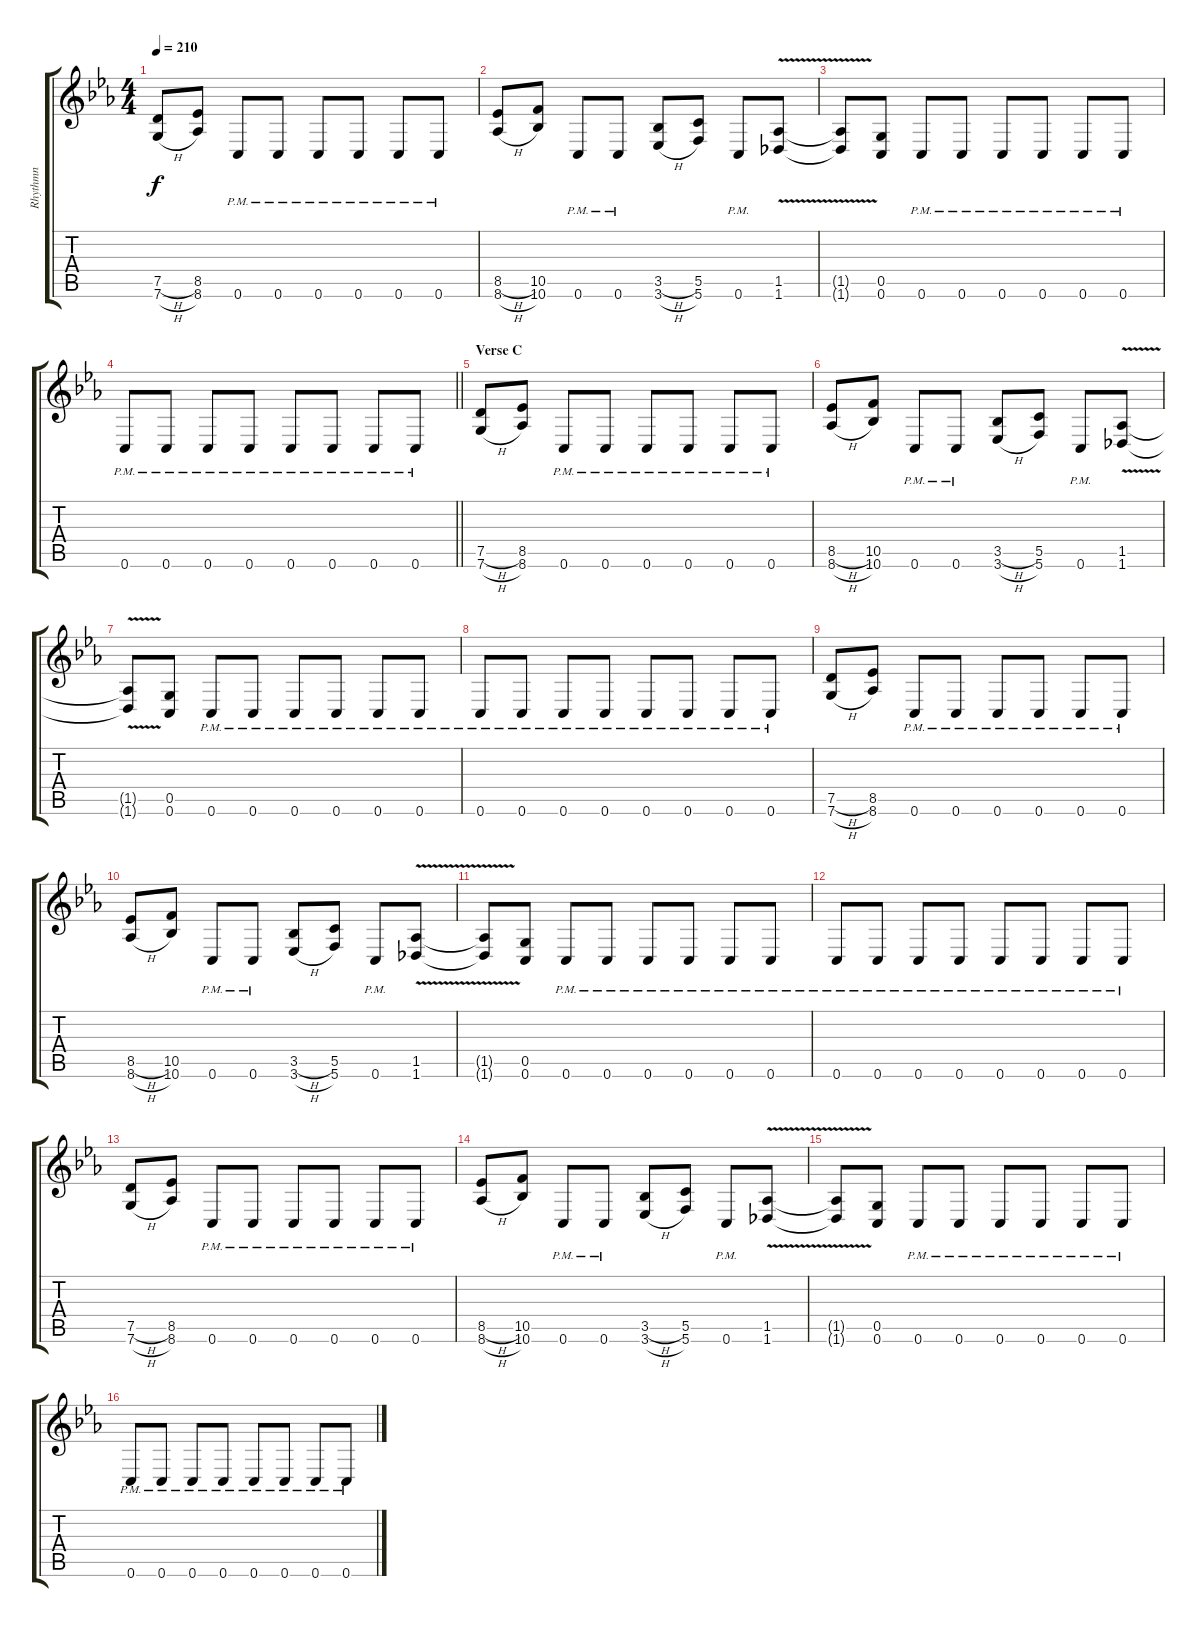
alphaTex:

\track ("Rhythmn" "Rhythmn") {instrument overdrivenguitar}
\staff {score tabs}
\tuning (D4 A3 F3 C3 G2 C2) {hide}
\ts (4 4)
\tempo 210
\clef g2
\ks cminor
(7.5{h} 7.6{h}).8{dy f} (8.5 8.6).8 0.6{pm}.8 0.6{pm}.8 0.6{pm}.8 0.6{pm}.8 0.6{pm}.8 0.6{pm}.8 |
(8.5{h} 8.6{h}).8 (10.5 10.6).8 0.6{pm}.8 0.6{pm}.8 (3.5{h} 3.6{h}).8 (5.5 5.6).8 0.6{pm}.8 (1.5{v} 1.6{v}).8 |
(1.5{t} 1.6{t}).8 (0.5 0.6).8 0.6{pm}.8 0.6{pm}.8 0.6{pm}.8 0.6{pm}.8 0.6{pm}.8 0.6{pm}.8 |
\barLineRight lightlight
0.6{pm}.8 0.6{pm}.8 0.6{pm}.8 0.6{pm}.8 0.6{pm}.8 0.6{pm}.8 0.6{pm}.8 0.6{pm}.8 |
\section ("" "Verse C")
(7.5{h} 7.6{h}).8 (8.5 8.6).8 0.6{pm}.8 0.6{pm}.8 0.6{pm}.8 0.6{pm}.8 0.6{pm}.8 0.6{pm}.8 |
(8.5{h} 8.6{h}).8 (10.5 10.6).8 0.6{pm}.8 0.6{pm}.8 (3.5{h} 3.6{h}).8 (5.5 5.6).8 0.6{pm}.8 (1.5{v} 1.6{v}).8 |
(1.5{t} 1.6{t}).8 (0.5 0.6).8 0.6{pm}.8 0.6{pm}.8 0.6{pm}.8 0.6{pm}.8 0.6{pm}.8 0.6{pm}.8 |
0.6{pm}.8 0.6{pm}.8 0.6{pm}.8 0.6{pm}.8 0.6{pm}.8 0.6{pm}.8 0.6{pm}.8 0.6{pm}.8 |
(7.5{h} 7.6{h}).8 (8.5 8.6).8 0.6{pm}.8 0.6{pm}.8 0.6{pm}.8 0.6{pm}.8 0.6{pm}.8 0.6{pm}.8 |
(8.5{h} 8.6{h}).8 (10.5 10.6).8 0.6{pm}.8 0.6{pm}.8 (3.5{h} 3.6{h}).8 (5.5 5.6).8 0.6{pm}.8 (1.5{v} 1.6{v}).8 |
(1.5{t} 1.6{t}).8 (0.5 0.6).8 0.6{pm}.8 0.6{pm}.8 0.6{pm}.8 0.6{pm}.8 0.6{pm}.8 0.6{pm}.8 |
0.6{pm}.8 0.6{pm}.8 0.6{pm}.8 0.6{pm}.8 0.6{pm}.8 0.6{pm}.8 0.6{pm}.8 0.6{pm}.8 |
(7.5{h} 7.6{h}).8 (8.5 8.6).8 0.6{pm}.8 0.6{pm}.8 0.6{pm}.8 0.6{pm}.8 0.6{pm}.8 0.6{pm}.8 |
(8.5{h} 8.6{h}).8 (10.5 10.6).8 0.6{pm}.8 0.6{pm}.8 (3.5{h} 3.6{h}).8 (5.5 5.6).8 0.6{pm}.8 (1.5{v} 1.6{v}).8 |
(1.5{t} 1.6{t}).8 (0.5 0.6).8 0.6{pm}.8 0.6{pm}.8 0.6{pm}.8 0.6{pm}.8 0.6{pm}.8 0.6{pm}.8 |
0.6{pm}.8 0.6{pm}.8 0.6{pm}.8 0.6{pm}.8 0.6{pm}.8 0.6{pm}.8 0.6{pm}.8 0.6{pm}.8
